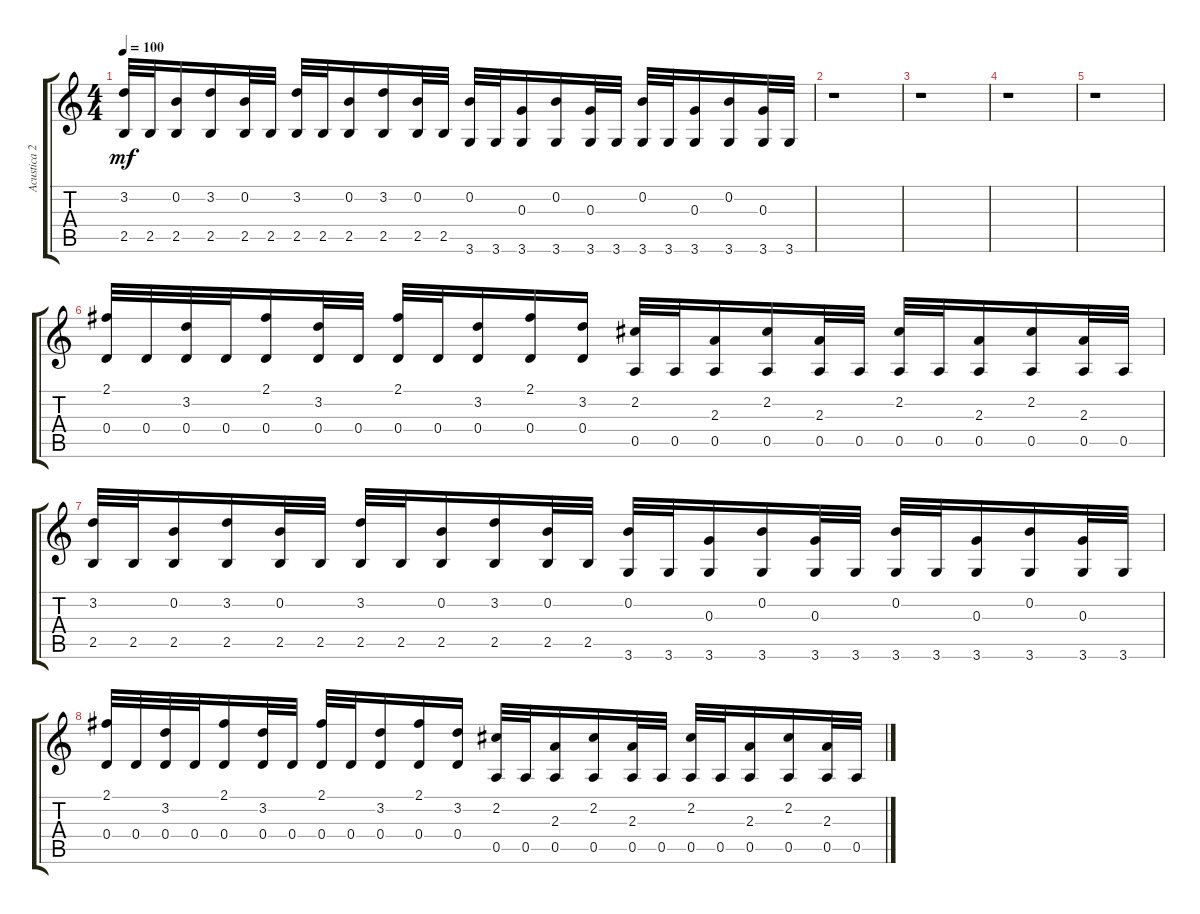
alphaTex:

\track ("Acustica 2" "Acustica 2") {instrument acousticguitarsteel}
\staff {score tabs}
\tuning (E4 B3 G3 D3 A2 E2) {hide}
\ts (4 4)
\tempo 100
\clef g2
\ks c
(3.2 2.5).32{dy mf} 2.5.32 (0.2 2.5).16 (3.2 2.5).16 (0.2 2.5).32 2.5.32 (3.2 2.5).32 2.5.32 (0.2 2.5).16 (3.2 2.5).16 (0.2 2.5).32 2.5.32 (0.2 3.6).32 3.6.32 (0.3 3.6).16 (0.2 3.6).16 (0.3 3.6).32 3.6.32 (0.2 3.6).32 3.6.32 (0.3 3.6).16 (0.2 3.6).16 (0.3 3.6).32 3.6.32 |
r.1 |
r.1 |
r.1 |
r.1 |
(2.1 0.4).32 0.4.32 (3.2 0.4).32 0.4.32 (2.1 0.4).16 (3.2 0.4).32 0.4.32 (2.1 0.4).32 0.4.32 (3.2 0.4).16 (2.1 0.4).16 (3.2 0.4).16 (2.2 0.5).32 0.5.32 (2.3 0.5).16 (2.2 0.5).16 (2.3 0.5).32 0.5.32 (2.2 0.5).32 0.5.32 (2.3 0.5).16 (2.2 0.5).16 (2.3 0.5).32 0.5.32 |
(3.2 2.5).32 2.5.32 (0.2 2.5).16 (3.2 2.5).16 (0.2 2.5).32 2.5.32 (3.2 2.5).32 2.5.32 (0.2 2.5).16 (3.2 2.5).16 (0.2 2.5).32 2.5.32 (0.2 3.6).32 3.6.32 (0.3 3.6).16 (0.2 3.6).16 (0.3 3.6).32 3.6.32 (0.2 3.6).32 3.6.32 (0.3 3.6).16 (0.2 3.6).16 (0.3 3.6).32 3.6.32 |
(2.1 0.4).32 0.4.32 (3.2 0.4).32 0.4.32 (2.1 0.4).16 (3.2 0.4).32 0.4.32 (2.1 0.4).32 0.4.32 (3.2 0.4).16 (2.1 0.4).16 (3.2 0.4).16 (2.2 0.5).32 0.5.32 (2.3 0.5).16 (2.2 0.5).16 (2.3 0.5).32 0.5.32 (2.2 0.5).32 0.5.32 (2.3 0.5).16 (2.2 0.5).16 (2.3 0.5).32 0.5.32
